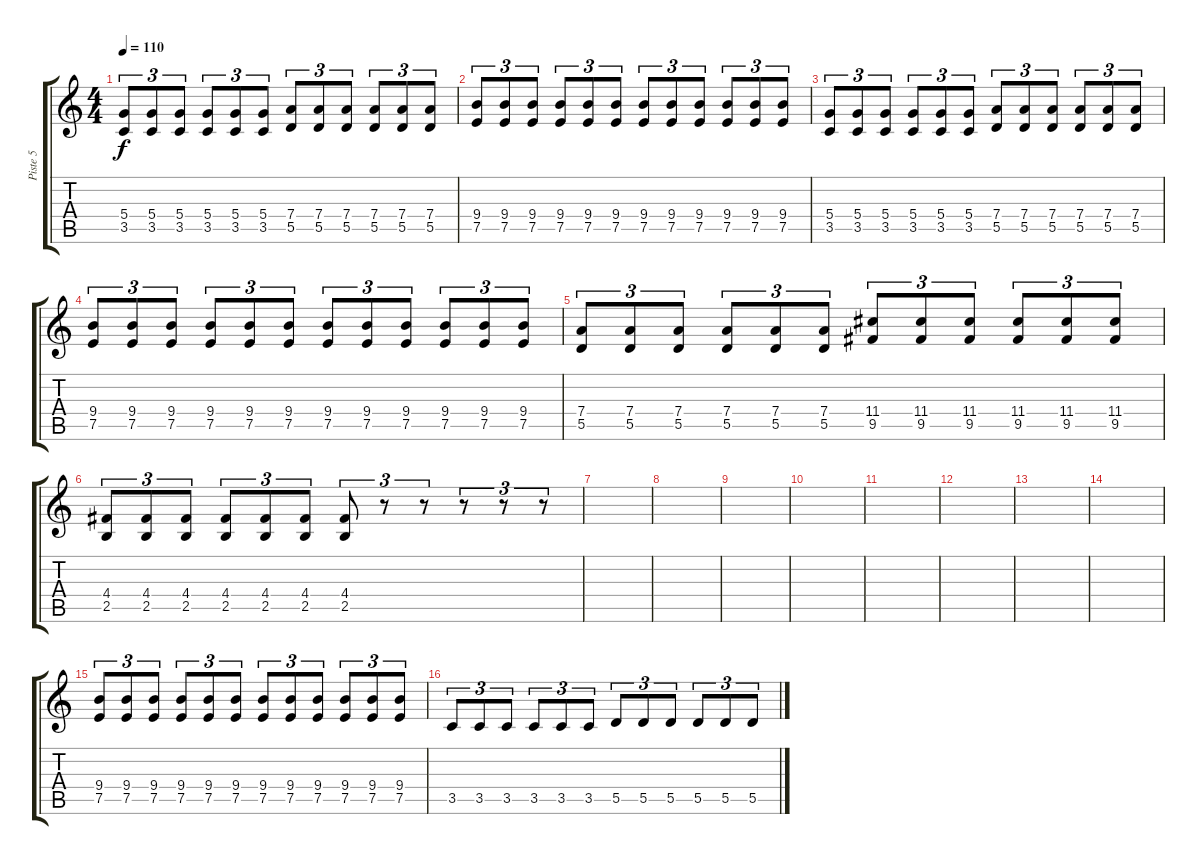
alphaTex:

\track ("Piste 5" "Piste 5") {instrument electricguitarmuted}
\staff {score tabs}
\tuning (E4 B3 G3 D3 A2 E2) {hide}
\ts (4 4)
\tempo 110
\clef g2
\ks c
(5.4 3.5).8{tu (3 2) dy f} (5.4 3.5).8{tu (3 2)} (5.4 3.5).8{tu (3 2)} (5.4 3.5).8{tu (3 2)} (5.4 3.5).8{tu (3 2)} (5.4 3.5).8{tu (3 2)} (7.4 5.5).8{tu (3 2)} (7.4 5.5).8{tu (3 2)} (7.4 5.5).8{tu (3 2)} (7.4 5.5).8{tu (3 2)} (7.4 5.5).8{tu (3 2)} (7.4 5.5).8{tu (3 2)} |
(9.4 7.5).8{tu (3 2)} (9.4 7.5).8{tu (3 2)} (9.4 7.5).8{tu (3 2)} (9.4 7.5).8{tu (3 2)} (9.4 7.5).8{tu (3 2)} (9.4 7.5).8{tu (3 2)} (9.4 7.5).8{tu (3 2)} (9.4 7.5).8{tu (3 2)} (9.4 7.5).8{tu (3 2)} (9.4 7.5).8{tu (3 2)} (9.4 7.5).8{tu (3 2)} (9.4 7.5).8{tu (3 2)} |
(5.4 3.5).8{tu (3 2)} (5.4 3.5).8{tu (3 2)} (5.4 3.5).8{tu (3 2)} (5.4 3.5).8{tu (3 2)} (5.4 3.5).8{tu (3 2)} (5.4 3.5).8{tu (3 2)} (7.4 5.5).8{tu (3 2)} (7.4 5.5).8{tu (3 2)} (7.4 5.5).8{tu (3 2)} (7.4 5.5).8{tu (3 2)} (7.4 5.5).8{tu (3 2)} (7.4 5.5).8{tu (3 2)} |
(9.4 7.5).8{tu (3 2)} (9.4 7.5).8{tu (3 2)} (9.4 7.5).8{tu (3 2)} (9.4 7.5).8{tu (3 2)} (9.4 7.5).8{tu (3 2)} (9.4 7.5).8{tu (3 2)} (9.4 7.5).8{tu (3 2)} (9.4 7.5).8{tu (3 2)} (9.4 7.5).8{tu (3 2)} (9.4 7.5).8{tu (3 2)} (9.4 7.5).8{tu (3 2)} (9.4 7.5).8{tu (3 2)} |
(7.4 5.5).8{tu (3 2)} (7.4 5.5).8{tu (3 2)} (7.4 5.5).8{tu (3 2)} (7.4 5.5).8{tu (3 2)} (7.4 5.5).8{tu (3 2)} (7.4 5.5).8{tu (3 2)} (11.4 9.5).8{tu (3 2)} (11.4 9.5).8{tu (3 2)} (11.4 9.5).8{tu (3 2)} (11.4 9.5).8{tu (3 2)} (11.4 9.5).8{tu (3 2)} (11.4 9.5).8{tu (3 2)} |
(4.4 2.5).8{tu (3 2)} (4.4 2.5).8{tu (3 2)} (4.4 2.5).8{tu (3 2)} (4.4 2.5).8{tu (3 2)} (4.4 2.5).8{tu (3 2)} (4.4 2.5).8{tu (3 2)} (4.4 2.5).8{tu (3 2)} r.8{tu (3 2)} r.8{tu (3 2)} r.8{tu (3 2)} r.8{tu (3 2)} r.8{tu (3 2)} |
|
|
|
|
|
|
|
|
(9.4 7.5).8{tu (3 2)} (9.4 7.5).8{tu (3 2)} (9.4 7.5).8{tu (3 2)} (9.4 7.5).8{tu (3 2)} (9.4 7.5).8{tu (3 2)} (9.4 7.5).8{tu (3 2)} (9.4 7.5).8{tu (3 2)} (9.4 7.5).8{tu (3 2)} (9.4 7.5).8{tu (3 2)} (9.4 7.5).8{tu (3 2)} (9.4 7.5).8{tu (3 2)} (9.4 7.5).8{tu (3 2)} |
3.5.8{tu (3 2)} 3.5.8{tu (3 2)} 3.5.8{tu (3 2)} 3.5.8{tu (3 2)} 3.5.8{tu (3 2)} 3.5.8{tu (3 2)} 5.5.8{tu (3 2)} 5.5.8{tu (3 2)} 5.5.8{tu (3 2)} 5.5.8{tu (3 2)} 5.5.8{tu (3 2)} 5.5.8{tu (3 2)}
